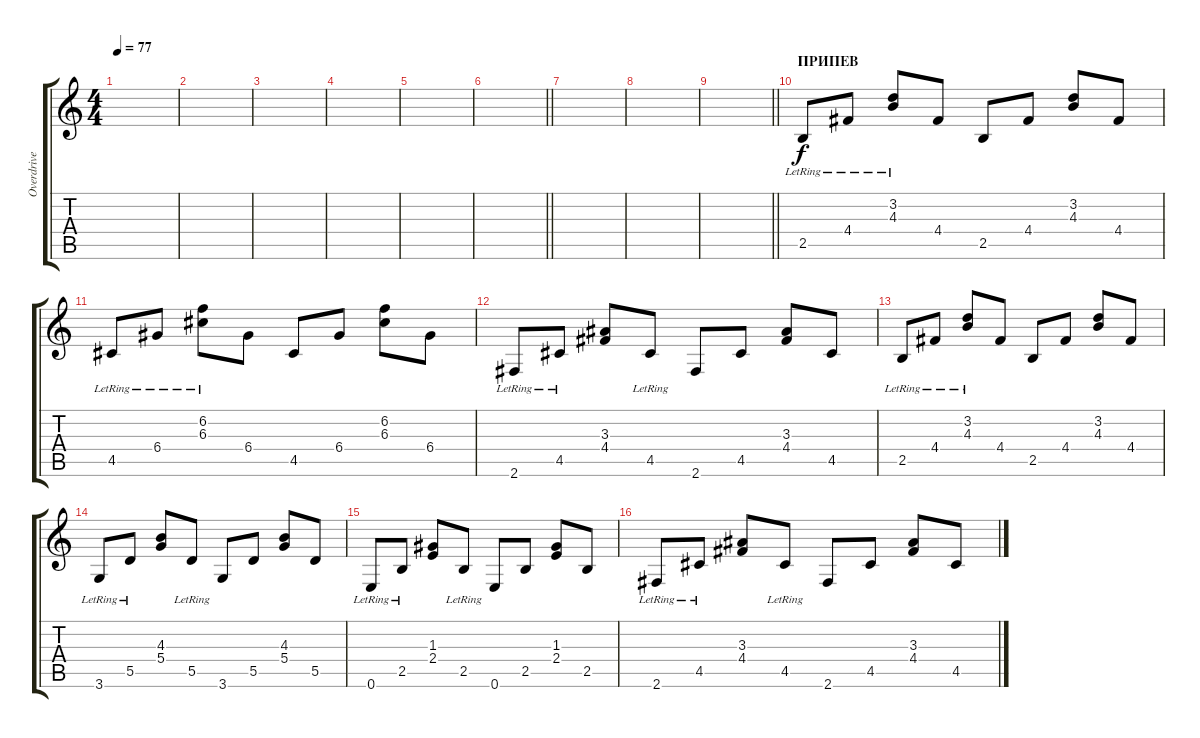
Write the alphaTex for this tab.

\track ("Overdrive guitar" "Overdrive ") {instrument overdrivenguitar}
\staff {score tabs}
\tuning (E4 B3 G3 D3 A2 E2) {hide}
\ts (4 4)
\tempo 77
\clef g2
\ks c
|
|
|
|
|
\barLineRight lightlight
|
|
|
\barLineRight lightlight
|
\section ("" "ПРИПЕВ")
2.5{lr}.8 4.4{lr}.8 (3.2{lr} 4.3).8 4.4.8 2.5.8 4.4.8 (3.2 4.3).8 4.4.8 |
4.5{lr}.8 6.4{lr}.8 (6.2{lr} 6.3).8 6.4.8 4.5.8 6.4.8 (6.2 6.3).8 6.4.8 |
2.6{lr}.8 4.5{lr}.8 (3.3 4.4).8 4.5{lr}.8 2.6.8 4.5.8 (3.3 4.4).8 4.5.8 |
2.5{lr}.8 4.4{lr}.8 (3.2{lr} 4.3).8 4.4.8 2.5.8 4.4.8 (3.2 4.3).8 4.4.8 |
3.6{lr}.8 5.5{lr}.8 (4.3 5.4).8 5.5{lr}.8 3.6.8 5.5.8 (4.3 5.4).8 5.5.8 |
0.6{lr}.8 2.5{lr}.8 (1.3 2.4).8 2.5{lr}.8 0.6.8 2.5.8 (1.3 2.4).8 2.5.8 |
2.6{lr}.8 4.5{lr}.8 (3.3 4.4).8 4.5{lr}.8 2.6.8 4.5.8 (3.3 4.4).8 4.5.8
